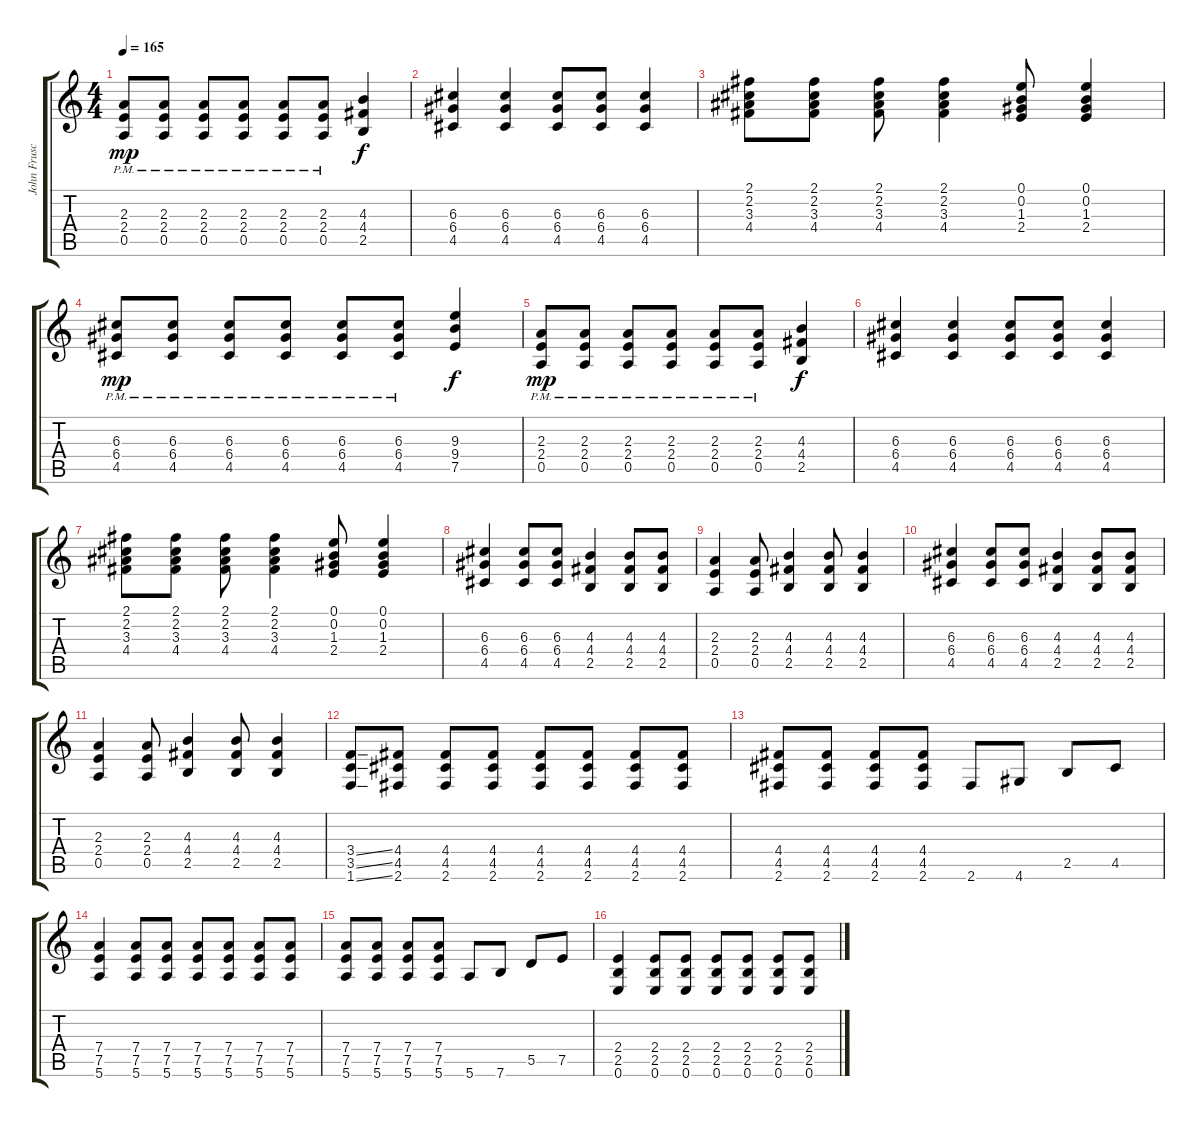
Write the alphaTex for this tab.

\track ("John Frusciante-2" "John Frusc") {instrument distortionguitar}
\staff {score tabs}
\tuning (E4 B3 G3 D3 A2 E2) {hide}
\ts (4 4)
\tempo 165
\clef g2
\ks c
(2.3 2.4 0.5{pm}).8{dy mp} (2.3 2.4 0.5{pm}).8 (2.3 2.4 0.5{pm}).8 (2.3 2.4 0.5{pm}).8 (2.3 2.4 0.5{pm}).8 (2.3 2.4 0.5{pm}).8 (4.3 4.4 2.5).4{dy f} |
(6.3 6.4 4.5).4 (6.3 6.4 4.5).4 (6.3 6.4 4.5).8 (6.3 6.4 4.5).8 (6.3 6.4 4.5).4 |
(2.1 2.2 3.3 4.4).8 (2.1 2.2 3.3 4.4).8 (2.1 2.2 3.3 4.4).8 (2.1 2.2 3.3 4.4).4 (0.1 0.2 1.3 2.4).8 (0.1 0.2 1.3 2.4).4 |
(6.3 6.4 4.5{pm}).8{dy mp} (6.3 6.4 4.5{pm}).8 (6.3 6.4 4.5{pm}).8 (6.3 6.4 4.5{pm}).8 (6.3 6.4 4.5{pm}).8 (6.3 6.4 4.5{pm}).8 (9.3 9.4 7.5).4{dy f} |
(2.3 2.4 0.5{pm}).8{dy mp} (2.3 2.4 0.5{pm}).8 (2.3 2.4 0.5{pm}).8 (2.3 2.4 0.5{pm}).8 (2.3 2.4 0.5{pm}).8 (2.3 2.4 0.5{pm}).8 (4.3 4.4 2.5).4{dy f} |
(6.3 6.4 4.5).4 (6.3 6.4 4.5).4 (6.3 6.4 4.5).8 (6.3 6.4 4.5).8 (6.3 6.4 4.5).4 |
(2.1 2.2 3.3 4.4).8 (2.1 2.2 3.3 4.4).8 (2.1 2.2 3.3 4.4).8 (2.1 2.2 3.3 4.4).4 (0.1 0.2 1.3 2.4).8 (0.1 0.2 1.3 2.4).4 |
(6.3 6.4 4.5).4 (6.3 6.4 4.5).8 (6.3 6.4 4.5).8 (4.3 4.4 2.5).4 (4.3 4.4 2.5).8 (4.3 4.4 2.5).8 |
(2.3 2.4 0.5).4 (2.3 2.4 0.5).8 (4.3 4.4 2.5).4 (4.3 4.4 2.5).8 (4.3 4.4 2.5).4 |
(6.3 6.4 4.5).4 (6.3 6.4 4.5).8 (6.3 6.4 4.5).8 (4.3 4.4 2.5).4 (4.3 4.4 2.5).8 (4.3 4.4 2.5).8 |
(2.3 2.4 0.5).4 (2.3 2.4 0.5).8 (4.3 4.4 2.5).4 (4.3 4.4 2.5).8 (4.3 4.4 2.5).4 |
(3.4{ss} 3.5{ss} 1.6{ss}).8 (4.4 4.5 2.6).8 (4.4 4.5 2.6).8 (4.4 4.5 2.6).8 (4.4 4.5 2.6).8 (4.4 4.5 2.6).8 (4.4 4.5 2.6).8 (4.4 4.5 2.6).8 |
(4.4 4.5 2.6).8 (4.4 4.5 2.6).8 (4.4 4.5 2.6).8 (4.4 4.5 2.6).8 2.6.8 4.6.8 2.5.8 4.5.8 |
(7.4 7.5 5.6).4 (7.4 7.5 5.6).8 (7.4 7.5 5.6).8 (7.4 7.5 5.6).8 (7.4 7.5 5.6).8 (7.4 7.5 5.6).8 (7.4 7.5 5.6).8 |
(7.4 7.5 5.6).8 (7.4 7.5 5.6).8 (7.4 7.5 5.6).8 (7.4 7.5 5.6).8 5.6.8 7.6.8 5.5.8 7.5.8 |
(2.4 2.5 0.6).4 (2.4 2.5 0.6).8 (2.4 2.5 0.6).8 (2.4 2.5 0.6).8 (2.4 2.5 0.6).8 (2.4 2.5 0.6).8 (2.4 2.5 0.6).8
